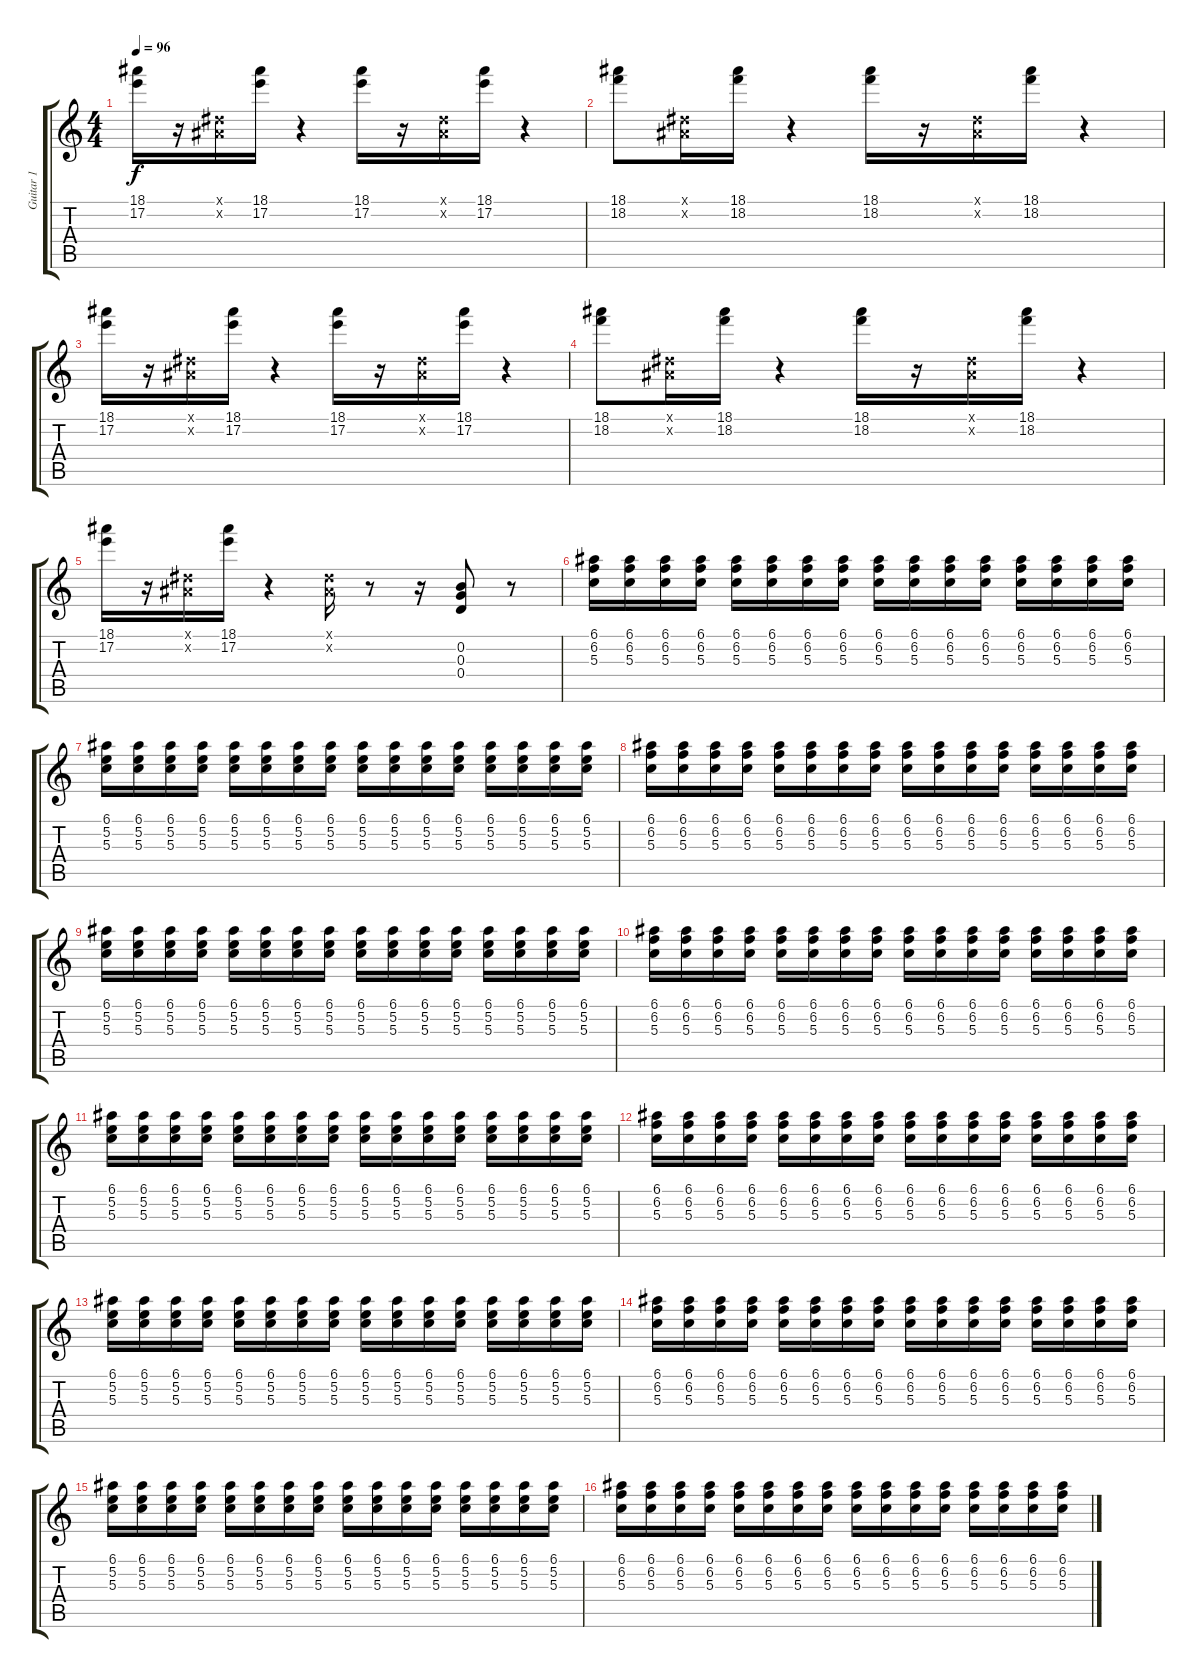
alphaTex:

\track ("Guitar 1" "Guitar 1") {instrument electricguitarclean}
\staff {score tabs}
\tuning (E4 B3 G3 D3 A2 E2) {hide}
\ts (4 4)
\tempo 96
\clef g2
\ks c
(18.1 17.2).16{dy f} r.16 (-1.1{x} -1.2{x}).16 (18.1 17.2).16 r.4 (18.1 17.2).16 r.16 (-1.1{x} -1.2{x}).16 (18.1 17.2).16 r.4 |
(18.1 18.2).8 (-1.1{x} -1.2{x}).16 (18.1 18.2).16 r.4 (18.1 18.2).16 r.16 (-1.1{x} -1.2{x}).16 (18.1 18.2).16 r.4 |
(18.1 17.2).16 r.16 (-1.1{x} -1.2{x}).16 (18.1 17.2).16 r.4 (18.1 17.2).16 r.16 (-1.1{x} -1.2{x}).16 (18.1 17.2).16 r.4 |
(18.1 18.2).8 (-1.1{x} -1.2{x}).16 (18.1 18.2).16 r.4 (18.1 18.2).16 r.16 (-1.1{x} -1.2{x}).16 (18.1 18.2).16 r.4 |
(18.1 17.2).16 r.16 (-1.1{x} -1.2{x}).16 (18.1 17.2).16 r.4 (-1.1{x} -1.2{x}).16 r.8 r.16 (0.2 0.3 0.4).8 r.8 |
(6.1 6.2 5.3).16 (6.1 6.2 5.3).16 (6.1 6.2 5.3).16 (6.1 6.2 5.3).16 (6.1 6.2 5.3).16 (6.1 6.2 5.3).16 (6.1 6.2 5.3).16 (6.1 6.2 5.3).16 (6.1 6.2 5.3).16 (6.1 6.2 5.3).16 (6.1 6.2 5.3).16 (6.1 6.2 5.3).16 (6.1 6.2 5.3).16 (6.1 6.2 5.3).16 (6.1 6.2 5.3).16 (6.1 6.2 5.3).16 |
(6.1 5.2 5.3).16 (6.1 5.2 5.3).16 (6.1 5.2 5.3).16 (6.1 5.2 5.3).16 (6.1 5.2 5.3).16 (6.1 5.2 5.3).16 (6.1 5.2 5.3).16 (6.1 5.2 5.3).16 (6.1 5.2 5.3).16 (6.1 5.2 5.3).16 (6.1 5.2 5.3).16 (6.1 5.2 5.3).16 (6.1 5.2 5.3).16 (6.1 5.2 5.3).16 (6.1 5.2 5.3).16 (6.1 5.2 5.3).16 |
(6.1 6.2 5.3).16 (6.1 6.2 5.3).16 (6.1 6.2 5.3).16 (6.1 6.2 5.3).16 (6.1 6.2 5.3).16 (6.1 6.2 5.3).16 (6.1 6.2 5.3).16 (6.1 6.2 5.3).16 (6.1 6.2 5.3).16 (6.1 6.2 5.3).16 (6.1 6.2 5.3).16 (6.1 6.2 5.3).16 (6.1 6.2 5.3).16 (6.1 6.2 5.3).16 (6.1 6.2 5.3).16 (6.1 6.2 5.3).16 |
(6.1 5.2 5.3).16 (6.1 5.2 5.3).16 (6.1 5.2 5.3).16 (6.1 5.2 5.3).16 (6.1 5.2 5.3).16 (6.1 5.2 5.3).16 (6.1 5.2 5.3).16 (6.1 5.2 5.3).16 (6.1 5.2 5.3).16 (6.1 5.2 5.3).16 (6.1 5.2 5.3).16 (6.1 5.2 5.3).16 (6.1 5.2 5.3).16 (6.1 5.2 5.3).16 (6.1 5.2 5.3).16 (6.1 5.2 5.3).16 |
(6.1 6.2 5.3).16 (6.1 6.2 5.3).16 (6.1 6.2 5.3).16 (6.1 6.2 5.3).16 (6.1 6.2 5.3).16 (6.1 6.2 5.3).16 (6.1 6.2 5.3).16 (6.1 6.2 5.3).16 (6.1 6.2 5.3).16 (6.1 6.2 5.3).16 (6.1 6.2 5.3).16 (6.1 6.2 5.3).16 (6.1 6.2 5.3).16 (6.1 6.2 5.3).16 (6.1 6.2 5.3).16 (6.1 6.2 5.3).16 |
(6.1 5.2 5.3).16 (6.1 5.2 5.3).16 (6.1 5.2 5.3).16 (6.1 5.2 5.3).16 (6.1 5.2 5.3).16 (6.1 5.2 5.3).16 (6.1 5.2 5.3).16 (6.1 5.2 5.3).16 (6.1 5.2 5.3).16 (6.1 5.2 5.3).16 (6.1 5.2 5.3).16 (6.1 5.2 5.3).16 (6.1 5.2 5.3).16 (6.1 5.2 5.3).16 (6.1 5.2 5.3).16 (6.1 5.2 5.3).16 |
(6.1 6.2 5.3).16 (6.1 6.2 5.3).16 (6.1 6.2 5.3).16 (6.1 6.2 5.3).16 (6.1 6.2 5.3).16 (6.1 6.2 5.3).16 (6.1 6.2 5.3).16 (6.1 6.2 5.3).16 (6.1 6.2 5.3).16 (6.1 6.2 5.3).16 (6.1 6.2 5.3).16 (6.1 6.2 5.3).16 (6.1 6.2 5.3).16 (6.1 6.2 5.3).16 (6.1 6.2 5.3).16 (6.1 6.2 5.3).16 |
(6.1 5.2 5.3).16 (6.1 5.2 5.3).16 (6.1 5.2 5.3).16 (6.1 5.2 5.3).16 (6.1 5.2 5.3).16 (6.1 5.2 5.3).16 (6.1 5.2 5.3).16 (6.1 5.2 5.3).16 (6.1 5.2 5.3).16 (6.1 5.2 5.3).16 (6.1 5.2 5.3).16 (6.1 5.2 5.3).16 (6.1 5.2 5.3).16 (6.1 5.2 5.3).16 (6.1 5.2 5.3).16 (6.1 5.2 5.3).16 |
(6.1 6.2 5.3).16 (6.1 6.2 5.3).16 (6.1 6.2 5.3).16 (6.1 6.2 5.3).16 (6.1 6.2 5.3).16 (6.1 6.2 5.3).16 (6.1 6.2 5.3).16 (6.1 6.2 5.3).16 (6.1 6.2 5.3).16 (6.1 6.2 5.3).16 (6.1 6.2 5.3).16 (6.1 6.2 5.3).16 (6.1 6.2 5.3).16 (6.1 6.2 5.3).16 (6.1 6.2 5.3).16 (6.1 6.2 5.3).16 |
(6.1 5.2 5.3).16 (6.1 5.2 5.3).16 (6.1 5.2 5.3).16 (6.1 5.2 5.3).16 (6.1 5.2 5.3).16 (6.1 5.2 5.3).16 (6.1 5.2 5.3).16 (6.1 5.2 5.3).16 (6.1 5.2 5.3).16 (6.1 5.2 5.3).16 (6.1 5.2 5.3).16 (6.1 5.2 5.3).16 (6.1 5.2 5.3).16 (6.1 5.2 5.3).16 (6.1 5.2 5.3).16 (6.1 5.2 5.3).16 |
(6.1 6.2 5.3).16 (6.1 6.2 5.3).16 (6.1 6.2 5.3).16 (6.1 6.2 5.3).16 (6.1 6.2 5.3).16 (6.1 6.2 5.3).16 (6.1 6.2 5.3).16 (6.1 6.2 5.3).16 (6.1 6.2 5.3).16 (6.1 6.2 5.3).16 (6.1 6.2 5.3).16 (6.1 6.2 5.3).16 (6.1 6.2 5.3).16 (6.1 6.2 5.3).16 (6.1 6.2 5.3).16 (6.1 6.2 5.3).16
